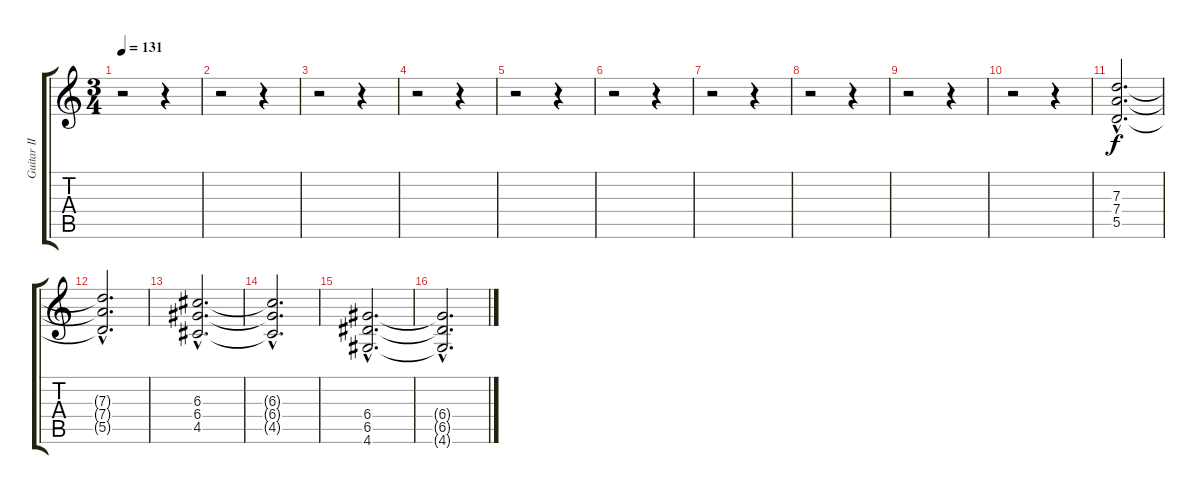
\track ("Guitar II" "Guitar II") {instrument distortionguitar}
\staff {score tabs}
\tuning (E4 B3 G3 D3 A2 E2) {hide}
\ts (3 4)
\tempo 131
\clef g2
\ks c
r.2{dy f} r.4 |
r.2 r.4 |
r.2 r.4 |
r.2 r.4 |
r.2 r.4 |
r.2 r.4 |
r.2 r.4 |
r.2 r.4 |
r.2 r.4 |
r.2 r.4 |
(7.3{hac} 7.4{hac} 5.5{hac}).2{d} |
(7.3{hac t} 7.4{hac t} 5.5{hac t}).2{d} |
(6.3{hac} 6.4{hac} 4.5{hac}).2{d} |
(6.3{hac t} 6.4{hac t} 4.5{hac t}).2{d} |
(6.4{hac} 6.5{hac} 4.6{hac}).2{d} |
(6.4{hac t} 6.5{hac t} 4.6{hac t}).2{d}
